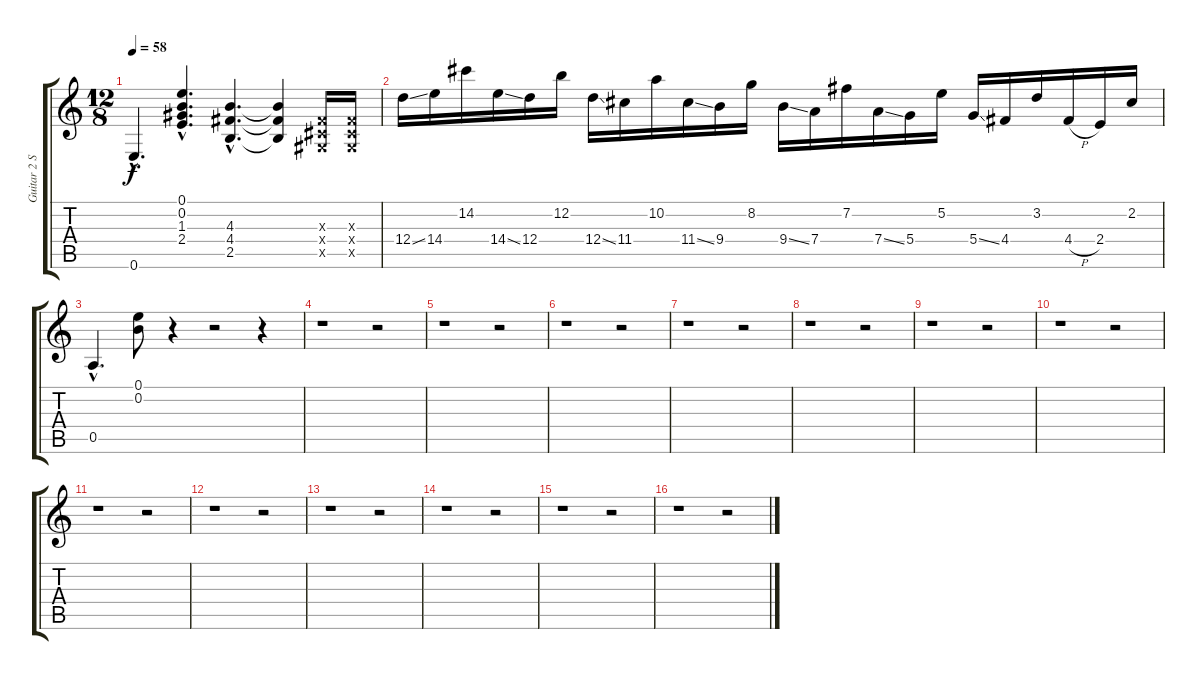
\track ("Guitar 2 Slight Dist" "Guitar 2 S") {instrument distortionguitar}
\staff {score tabs}
\tuning (E4 B3 G3 D3 A2 E2) {hide}
\ts (12 8)
\tempo 58
\clef g2
\ks c
0.6{hac}.4{d dy f} (0.1{hac} 0.2{hac} 1.3{hac} 2.4{hac}).4{d} (4.3{hac} 4.4{hac} 2.5{hac}).4{d} (4.3{t} 4.4{t} 2.5{t}).4 (-1.3{x} -1.4{x} -1.5{x}).16 (-1.3{x} -1.4{x} -1.5{x}).16 |
12.4{ss}.16 14.4.16 14.2.16 14.4{ss}.16 12.4.16 12.2.16 12.4{ss}.16 11.4.16 10.2.16 11.4{ss}.16 9.4.16 8.2.16 9.4{ss}.16 7.4.16 7.2.16 7.4{ss}.16 5.4.16 5.2.16 5.4{ss}.16 4.4.16 3.2.16 4.4{h}.16 2.4.16 2.2.16 |
0.5{hac}.4{d} (0.1 0.2).8 r.4 r.2 r.4 |
r.1 r.2 |
r.1 r.2 |
r.1 r.2 |
r.1 r.2 |
r.1 r.2 |
r.1 r.2 |
r.1 r.2 |
r.1 r.2 |
r.1 r.2 |
r.1 r.2 |
r.1 r.2 |
r.1 r.2 |
r.1 r.2
